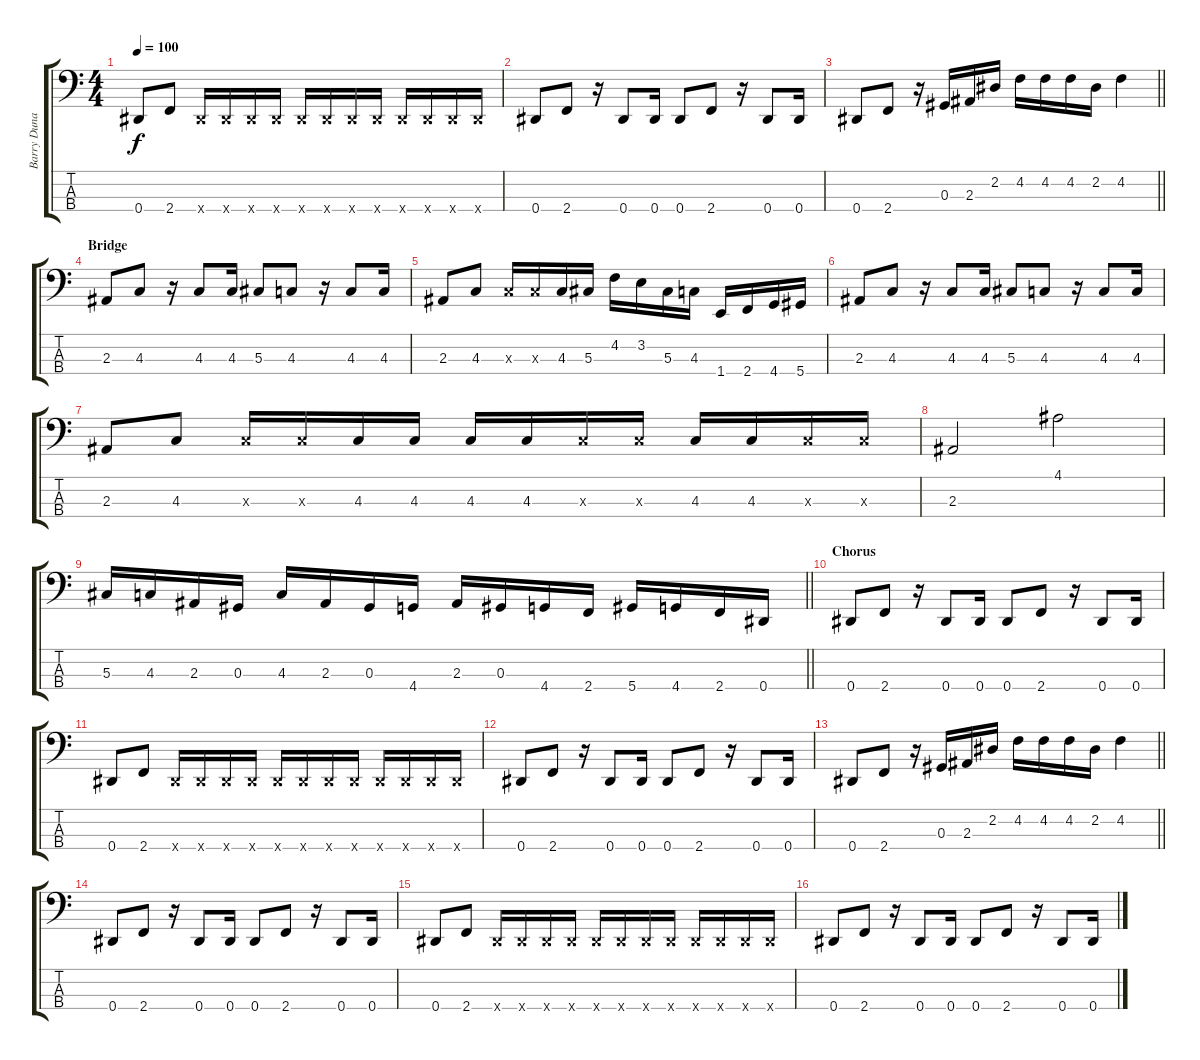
\track ("Barry Dunaway " "Barry Duna") {instrument electricbassfinger}
\staff {score tabs}
\tuning (Gb2 Db2 Ab1 Eb1) {hide}
\ts (4 4)
\tempo 100
\clef f4
\ks c
0.4.8{dy f} 2.4.8 0.4{x}.16 0.4{x}.16 0.4{x}.16 0.4{x}.16 0.4{x}.16 0.4{x}.16 0.4{x}.16 0.4{x}.16 0.4{x}.16 0.4{x}.16 0.4{x}.16 0.4{x}.16 |
0.4.8 2.4.8 r.16 0.4.8 0.4.16 0.4.8 2.4.8 r.16 0.4.8 0.4.16 |
\barLineRight lightlight
0.4.8 2.4.8 r.16 0.3.16 2.3.16 2.2.16 4.2.16 4.2.16 4.2.16 2.2.16 4.2.4 |
\section ("" "Bridge")
2.3.8 4.3.8 r.16 4.3.8 4.3.16 5.3.8 4.3.8 r.16 4.3.8 4.3.16 |
2.3.8 4.3.8 4.3{x}.16 4.3{x}.16 4.3.16 5.3.16 4.2.16 3.2.16 5.3.16 4.3.16 1.4.16 2.4.16 4.4.16 5.4.16 |
2.3.8 4.3.8 r.16 4.3.8 4.3.16 5.3.8 4.3.8 r.16 4.3.8 4.3.16 |
2.3.8 4.3.8 4.3{x}.16 4.3{x}.16 4.3.16 4.3.16 4.3.16 4.3.16 4.3{x}.16 4.3{x}.16 4.3.16 4.3.16 4.3{x}.16 4.3{x}.16 |
2.3.2 4.1.2 |
\barLineRight lightlight
5.3.16 4.3.16 2.3.16 0.3.16 4.3.16 2.3.16 0.3.16 4.4.16 2.3.16 0.3.16 4.4.16 2.4.16 5.4.16 4.4.16 2.4.16 0.4.16 |
\section ("" "Chorus")
0.4.8 2.4.8 r.16 0.4.8 0.4.16 0.4.8 2.4.8 r.16 0.4.8 0.4.16 |
0.4.8 2.4.8 0.4{x}.16 0.4{x}.16 0.4{x}.16 0.4{x}.16 0.4{x}.16 0.4{x}.16 0.4{x}.16 0.4{x}.16 0.4{x}.16 0.4{x}.16 0.4{x}.16 0.4{x}.16 |
0.4.8 2.4.8 r.16 0.4.8 0.4.16 0.4.8 2.4.8 r.16 0.4.8 0.4.16 |
\barLineRight lightlight
0.4.8 2.4.8 r.16 0.3.16 2.3.16 2.2.16 4.2.16 4.2.16 4.2.16 2.2.16 4.2.4 |
0.4.8 2.4.8 r.16 0.4.8 0.4.16 0.4.8 2.4.8 r.16 0.4.8 0.4.16 |
0.4.8 2.4.8 0.4{x}.16 0.4{x}.16 0.4{x}.16 0.4{x}.16 0.4{x}.16 0.4{x}.16 0.4{x}.16 0.4{x}.16 0.4{x}.16 0.4{x}.16 0.4{x}.16 0.4{x}.16 |
0.4.8 2.4.8 r.16 0.4.8 0.4.16 0.4.8 2.4.8 r.16 0.4.8 0.4.16
